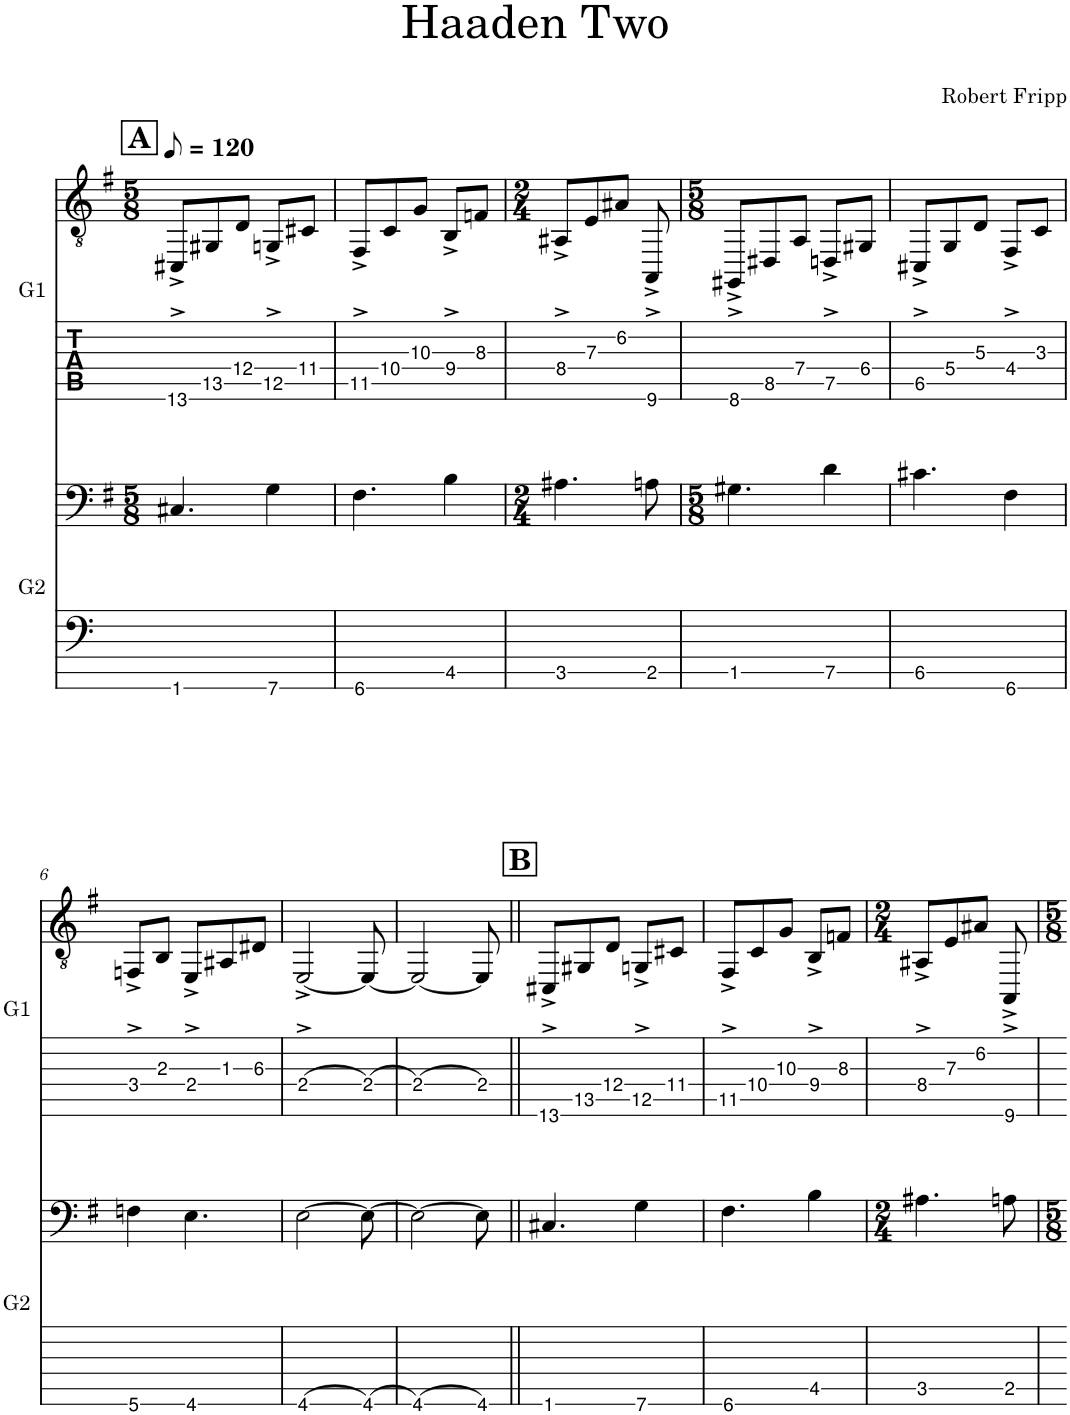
**kern	**kern	**kern	**kern
*part2	*part2	*part1	*part1
*staff4	*staff3	*staff2	*staff1
*I"G2	*	*I"G1	*
*I'G2	*	*I'G1	*
*stria6	*	*stria6	*
*clefF4	*clefF4	*	*clefGv2
*Trd7c12	*Trd7c12	*Trd-7c-12	*Trd-7c-12
*k[f#]	*k[f#]	*k[f#]	*k[f#]
*M5/8	*M5/8	*M5/8	*M5/8
*MM60	*MM60	*MM60	*MM60
!!LO:REH:place=s1:a:B:cj:fs=14:t=A
=1	=1	=1	=1
4.C#X	4.C#X/	8CC#^L	8CC#X^/L
.	.	8GG#J	8GG#X/
.	.	8DL	8D/J
4G	4G\	8GG^	8GGn^/L
.	.	8C#J	8C#X/J
=2	=2	=2	=2
4.F#	4.F#\	8FF#^L	8FF#^/L
.	.	8CJ	8C/
.	.	8GL	8G/J
4B	4B\	8BB^	8BB^/L
.	.	8FJ	8Fn/J
=3	=3	=3	=3
*M2/4	*M2/4	*M2/4	*M2/4
4.A#	4.A#X\	8AA#^L	8AA#X^/L
.	.	8EJ	8E/
.	.	8A#L	8A#X/J
8A	8An\	8AAA^J	8AAA^/
=4	=4	=4	=4
*M5/8	*M5/8	*M5/8	*M5/8
4.G#	4.G#X\	8GGG#^L	8GGG#X^/L
.	.	8DD#J	8DD#X/
.	.	8AAL	8AA/J
4d	4d\	8DD^	8DDn^/L
.	.	8GG#J	8GG#X/J
=5	=5	=5	=5
4.c#	4.c#X\	8CC#^L	8CC#X^/L
.	.	8GGJ	8GG/
.	.	8DL	8D/J
4F#	4F#\	8FF#^	8FF#^/L
.	.	8CJ	8C/J
!!LO:LB:g=z
=6	=6	=6	=6
4F	4Fn\	8FF^L	8FFn^/L
.	.	8BBJ	8BB/J
4.E	4.E\	8EE^L	8EE^/L
.	.	8AA#	8AA#X/
.	.	8D#J	8D#X/J
=7	=7	=7	=7
[2E	[2E\	[2EE^	[2EE^/
8E_	8E\_	8EE_	8EE/_
=8	=8	=8	=8
2E_	2E\_	2EE_	2EE/_
8E]	8E\]	8EE]	8EE/]
!!LO:REH:place=s1:a:B:cj:fs=14:t=B
=9||	=9||	=9||	=9||
4.C#X	4.C#X/	8CC#^L	8CC#X^/L
.	.	8GG#J	8GG#X/
.	.	8DL	8D/J
4G	4G\	8GG^	8GGn^/L
.	.	8C#J	8C#X/J
=10	=10	=10	=10
4.F#	4.F#\	8FF#^L	8FF#^/L
.	.	8CJ	8C/
.	.	8GL	8G/J
4B	4B\	8BB^	8BB^/L
.	.	8FJ	8Fn/J
=11	=11	=11	=11
*M2/4	*M2/4	*M2/4	*M2/4
4.A#X	4.A#X\	8AA#X^L	8AA#X^/L
.	.	8EJ	8E/
.	.	8A#XL	8A#X/J
8A	8An\	8AAA^J	8AAA^/
=	=	=	=
*-	*-	*-	*-
